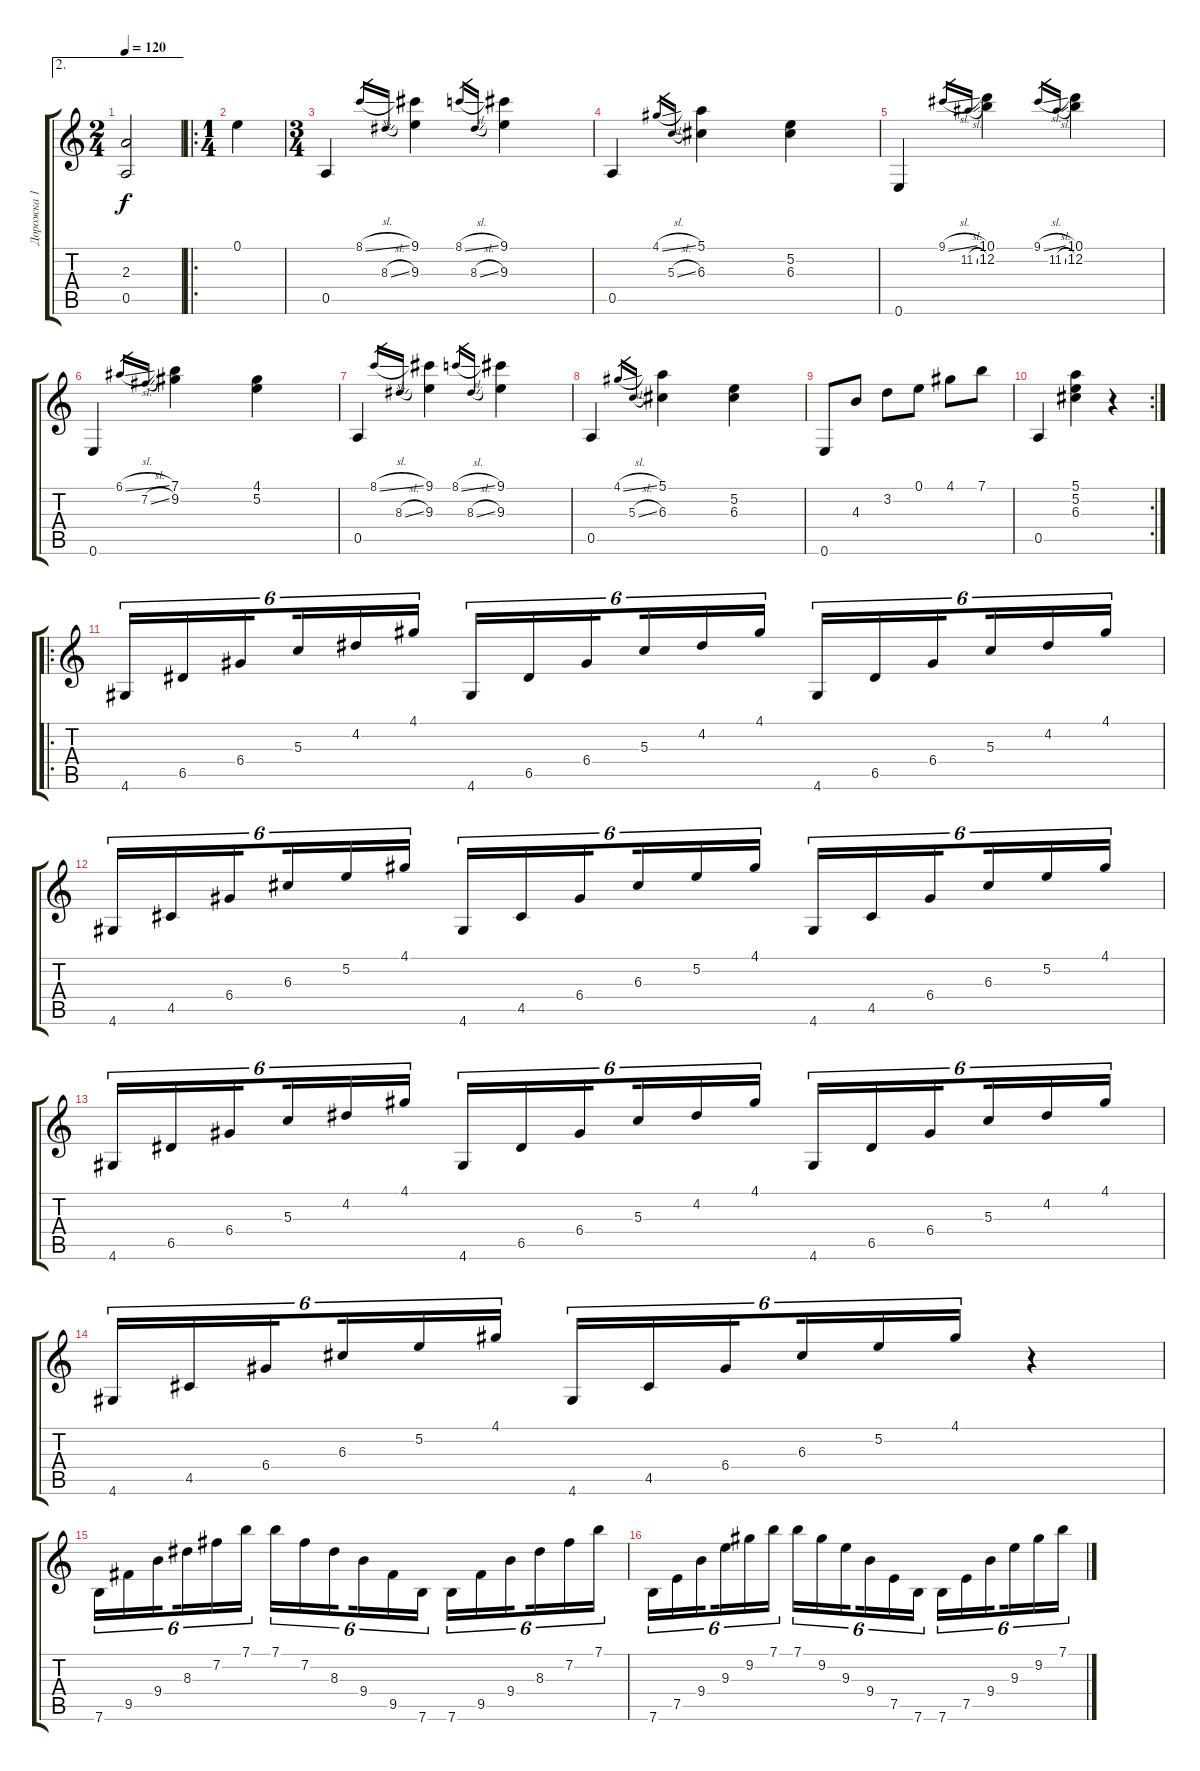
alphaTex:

\track ("Дорожка 1" "Дорожка 1") {instrument acousticguitarnylon}
\staff {score tabs}
\tuning (E4 B3 G3 D3 A2 E2) {hide}
\ae 2
\ts (2 4)
\tempo 120
\clef g2
\ks c
(2.3 0.5).2{dy f} |
\ro
\ts (1 4)
0.1.4 |
\ts (3 4)
0.5.4 8.1{sl}.16{gr} 8.3{sl}.16{gr} (9.1 9.3).4 8.1{sl}.16{gr} 8.3{sl}.16{gr} (9.1 9.3).4 |
0.5.4 4.1{sl}.16{gr} 5.3{sl}.16{gr} (5.1 6.3).4 (5.2 6.3).4 |
0.6.4 9.1{sl}.16{gr} 11.2{sl}.16{gr} (10.1 12.2).4 9.1{sl}.16{gr} 11.2{sl}.16{gr} (10.1 12.2).4 |
0.6.4 6.1{sl}.16{gr} 7.2{sl}.16{gr} (7.1 9.2).4 (4.1 5.2).4 |
0.5.4 8.1{sl}.16{gr} 8.3{sl}.16{gr} (9.1 9.3).4 8.1{sl}.16{gr} 8.3{sl}.16{gr} (9.1 9.3).4 |
0.5.4 4.1{sl}.16{gr} 5.3{sl}.16{gr} (5.1 6.3).4 (5.2 6.3).4 |
0.6.8 4.3.8 3.2.8 0.1.8 4.1.8 7.1.8 |
\rc 2
0.5.4 (5.1 5.2 6.3).4 r.4 |
\ro
4.6.16{tu (6 4)} 6.5.16{tu (6 4)} 6.4.16{tu (6 4) beam splitsecondary} 5.3.16{tu (6 4)} 4.2.16{tu (6 4)} 4.1.16{tu (6 4)} 4.6.16{tu (6 4)} 6.5.16{tu (6 4)} 6.4.16{tu (6 4) beam splitsecondary} 5.3.16{tu (6 4)} 4.2.16{tu (6 4)} 4.1.16{tu (6 4)} 4.6.16{tu (6 4)} 6.5.16{tu (6 4)} 6.4.16{tu (6 4) beam splitsecondary} 5.3.16{tu (6 4)} 4.2.16{tu (6 4)} 4.1.16{tu (6 4)} |
4.6.16{tu (6 4)} 4.5.16{tu (6 4)} 6.4.16{tu (6 4) beam splitsecondary} 6.3.16{tu (6 4)} 5.2.16{tu (6 4)} 4.1.16{tu (6 4)} 4.6.16{tu (6 4)} 4.5.16{tu (6 4)} 6.4.16{tu (6 4) beam splitsecondary} 6.3.16{tu (6 4)} 5.2.16{tu (6 4)} 4.1.16{tu (6 4)} 4.6.16{tu (6 4)} 4.5.16{tu (6 4)} 6.4.16{tu (6 4) beam splitsecondary} 6.3.16{tu (6 4)} 5.2.16{tu (6 4)} 4.1.16{tu (6 4)} |
4.6.16{tu (6 4)} 6.5.16{tu (6 4)} 6.4.16{tu (6 4) beam splitsecondary} 5.3.16{tu (6 4)} 4.2.16{tu (6 4)} 4.1.16{tu (6 4)} 4.6.16{tu (6 4)} 6.5.16{tu (6 4)} 6.4.16{tu (6 4) beam splitsecondary} 5.3.16{tu (6 4)} 4.2.16{tu (6 4)} 4.1.16{tu (6 4)} 4.6.16{tu (6 4)} 6.5.16{tu (6 4)} 6.4.16{tu (6 4) beam splitsecondary} 5.3.16{tu (6 4)} 4.2.16{tu (6 4)} 4.1.16{tu (6 4)} |
4.6.16{tu (6 4)} 4.5.16{tu (6 4)} 6.4.16{tu (6 4) beam splitsecondary} 6.3.16{tu (6 4)} 5.2.16{tu (6 4)} 4.1.16{tu (6 4)} 4.6.16{tu (6 4)} 4.5.16{tu (6 4)} 6.4.16{tu (6 4) beam splitsecondary} 6.3.16{tu (6 4)} 5.2.16{tu (6 4)} 4.1.16{tu (6 4)} r.4 |
7.6.16{tu (6 4)} 9.5.16{tu (6 4)} 9.4.16{tu (6 4) beam splitsecondary} 8.3.16{tu (6 4)} 7.2.16{tu (6 4)} 7.1.16{tu (6 4)} 7.1.16{tu (6 4)} 7.2.16{tu (6 4)} 8.3.16{tu (6 4) beam splitsecondary} 9.4.16{tu (6 4)} 9.5.16{tu (6 4)} 7.6.16{tu (6 4)} 7.6.16{tu (6 4)} 9.5.16{tu (6 4)} 9.4.16{tu (6 4) beam splitsecondary} 8.3.16{tu (6 4)} 7.2.16{tu (6 4)} 7.1.16{tu (6 4)} |
7.6.16{tu (6 4)} 7.5.16{tu (6 4)} 9.4.16{tu (6 4) beam splitsecondary} 9.3.16{tu (6 4)} 9.2.16{tu (6 4)} 7.1.16{tu (6 4)} 7.1.16{tu (6 4)} 9.2.16{tu (6 4)} 9.3.16{tu (6 4) beam splitsecondary} 9.4.16{tu (6 4)} 7.5.16{tu (6 4)} 7.6.16{tu (6 4)} 7.6.16{tu (6 4)} 7.5.16{tu (6 4)} 9.4.16{tu (6 4) beam splitsecondary} 9.3.16{tu (6 4)} 9.2.16{tu (6 4)} 7.1.16{tu (6 4)}
